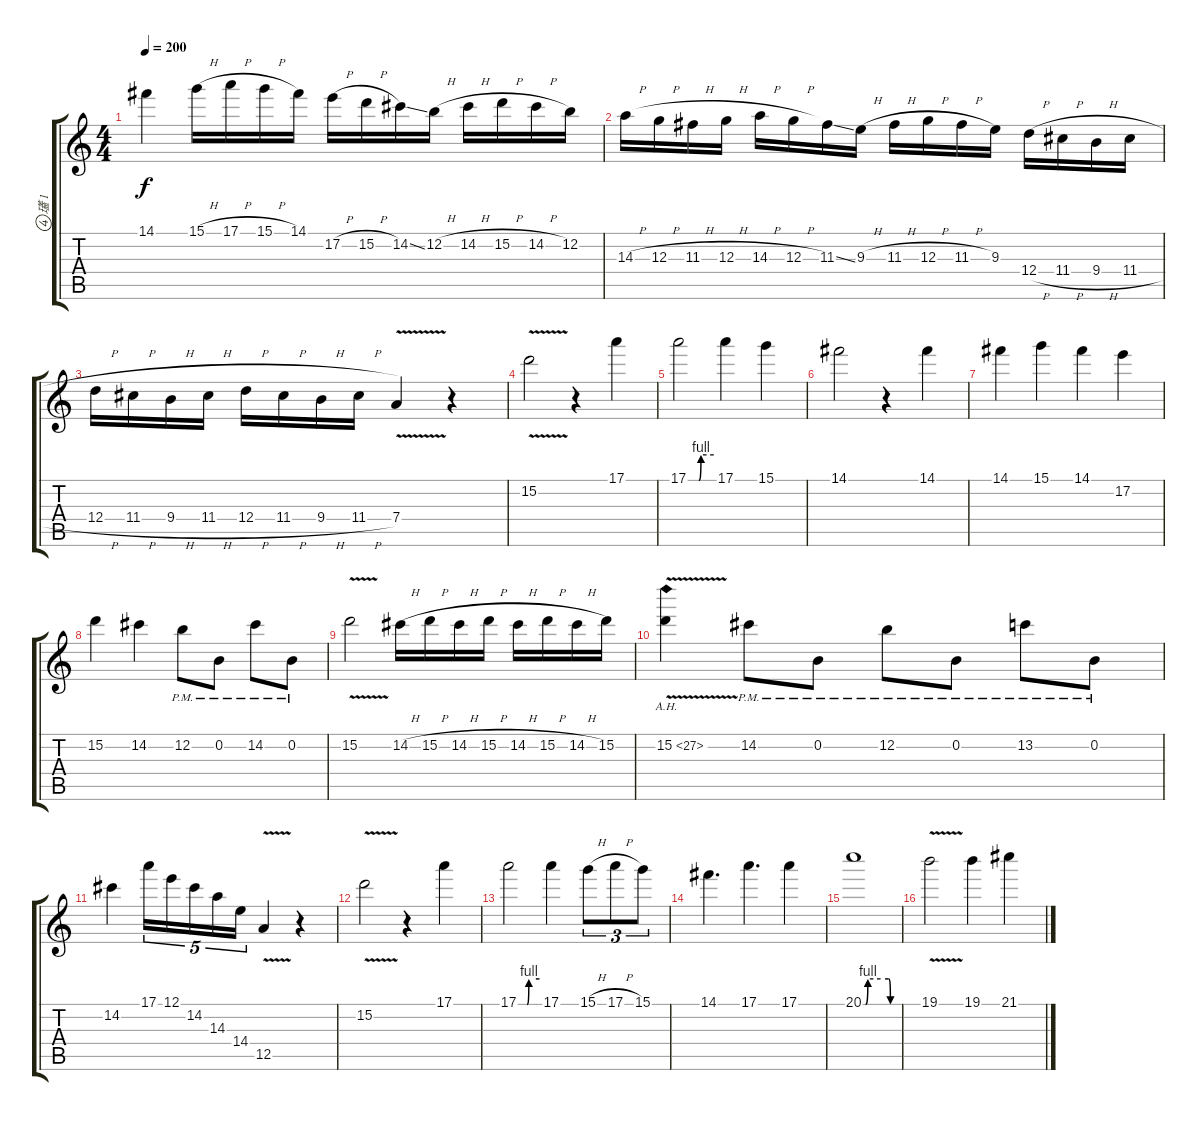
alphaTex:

\track ("瓂 1" "瓂 1") {instrument distortionguitar}
\staff {score tabs}
\tuning (E4 B3 G3 D3 A2 E2) {hide}
\ts (4 4)
\tempo 200
\clef g2
\ks c
14.1.4{dy f} 15.1{h}.16 17.1{h}.16 15.1{h}.16 14.1.16 17.2{h}.16 15.2{h}.16 14.2{ss}.16 12.2{h}.16 14.2{h}.16 15.2{h}.16 14.2{h}.16 12.2.16 |
14.3{h}.16 12.3{h}.16 11.3{h}.16 12.3{h}.16 14.3{h}.16 12.3{h}.16 11.3{ss}.16 9.3{h}.16 11.3{h}.16 12.3{h}.16 11.3{h}.16 9.3.16 12.4{h}.16 11.4{h}.16 9.4{h}.16 11.4{h}.16 |
12.4{h}.16 11.4{h}.16 9.4{h}.16 11.4{h}.16 12.4{h}.16 11.4{h}.16 9.4{h}.16 11.4{h}.16 7.4{v}.4 r.4 |
15.2{v}.2 r.4 17.1.4 |
17.1{be (custom 0 0 25 0 30 4 60 4)}.2 17.1.4 15.1.4 |
14.1.2 r.4 14.1.4 |
14.1.4 15.1.4 14.1.4 17.2.4 |
15.2.4 14.2.4 12.2{pm}.8 0.2{pm}.8 14.2{pm}.8 0.2{pm}.8 |
15.2{v}.2 14.2{h}.16 15.2{h}.16 14.2{h}.16 15.2{h}.16 14.2{h}.16 15.2{h}.16 14.2{h}.16 15.2.16 |
15.2{ah 12 v}.4 14.2{pm}.8 0.2{pm}.8 12.2{pm}.8 0.2{pm}.8 13.2{pm}.8 0.2{pm}.8 |
14.2.4 17.1.16{tu (5 4)} 12.1.16{tu (5 4)} 14.2.16{tu (5 4)} 14.3.16{tu (5 4)} 14.4.16{tu (5 4)} 12.5{v}.4 r.4 |
15.2{v}.2 r.4 17.1.4 |
17.1{be (custom 0 0 25 0 30 4 60 4)}.2 17.1.4 15.1{h}.8{tu (3 2)} 17.1{h}.8{tu (3 2)} 15.1.8{tu (3 2)} |
14.1.4{d} 17.1.4{d} 17.1.4 |
20.1{be (custom 0 0 4 0 8 4 30 4 44 4 47 0 60 0)}.1 |
19.1{v}.2 19.1.4 21.1.4
